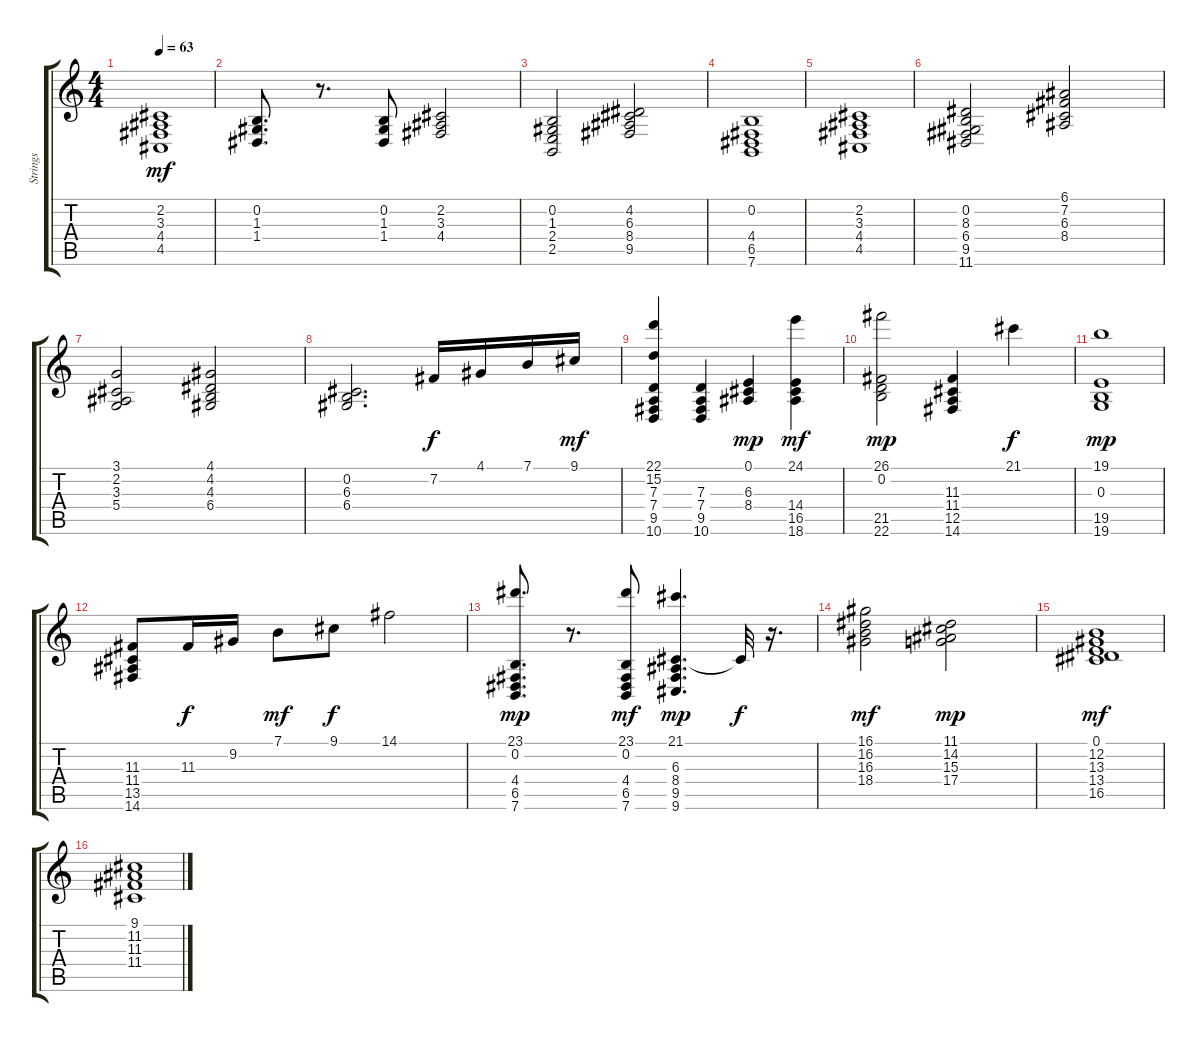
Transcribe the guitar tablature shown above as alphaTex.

\track ("Strings" "Strings") {instrument stringensemble2}
\staff {score tabs}
\tuning (E4 B3 G3 D3 A2 E2) {hide}
\ts (4 4)
\tempo 63
\clef g2
\ks c
(2.2 3.3 4.4 4.5).1{dy mf} |
(0.2 1.3 1.4).8{d} r.8{d} (0.2 1.3 1.4).8 (2.2 3.3 4.4).2 |
(0.2 1.3 2.4 2.5).2 (4.2 6.3 8.4 9.5).2 |
(0.2 4.4 6.5 7.6).1 |
(2.2 3.3 4.4 4.5).1 |
(0.2 8.3 6.4 9.5 11.6).2 (6.1 7.2 6.3 8.4).2 |
(3.1 2.2 3.3 5.4).2 (4.1 4.2 4.3 6.4).2 |
(0.2 6.3 6.4).2{d} 7.2.16{dy f} 4.1.16 7.1.16 9.1.16{dy mf} |
(22.1 15.2 7.3 7.4 9.5 10.6).4 (7.3 7.4 9.5 10.6).4 (0.1 6.3 8.4).4{dy mp} (24.1 14.4 16.5 18.6).4{dy mf} |
(26.1 0.2 21.5 22.6).2{dy mp} (11.3 11.4 12.5 14.6).4 21.1.4{dy f} |
(19.1 0.3 19.5 19.6).1{dy mp} |
(11.3 11.4 13.5 14.6).8 11.3.16{dy f} 9.2.16 7.1.8{dy mf} 9.1.8{dy f} 14.1.2 |
(23.1 0.2 4.4 6.5 7.6).8{d dy mp} r.8{d} (23.1 0.2 4.4 6.5 7.6).8{dy mf} (21.1 6.3 8.4 9.5 9.6).4{d dy mp} 6.3{t}.32{dy f} r.16{d} |
(16.1 16.2 16.3 18.4).2{dy mf} (11.1 14.2 15.3 17.4).2{dy mp} |
(0.1 12.2 13.3 13.4 16.5).1{dy mf} |
(9.1 11.2 11.3 11.4).1
